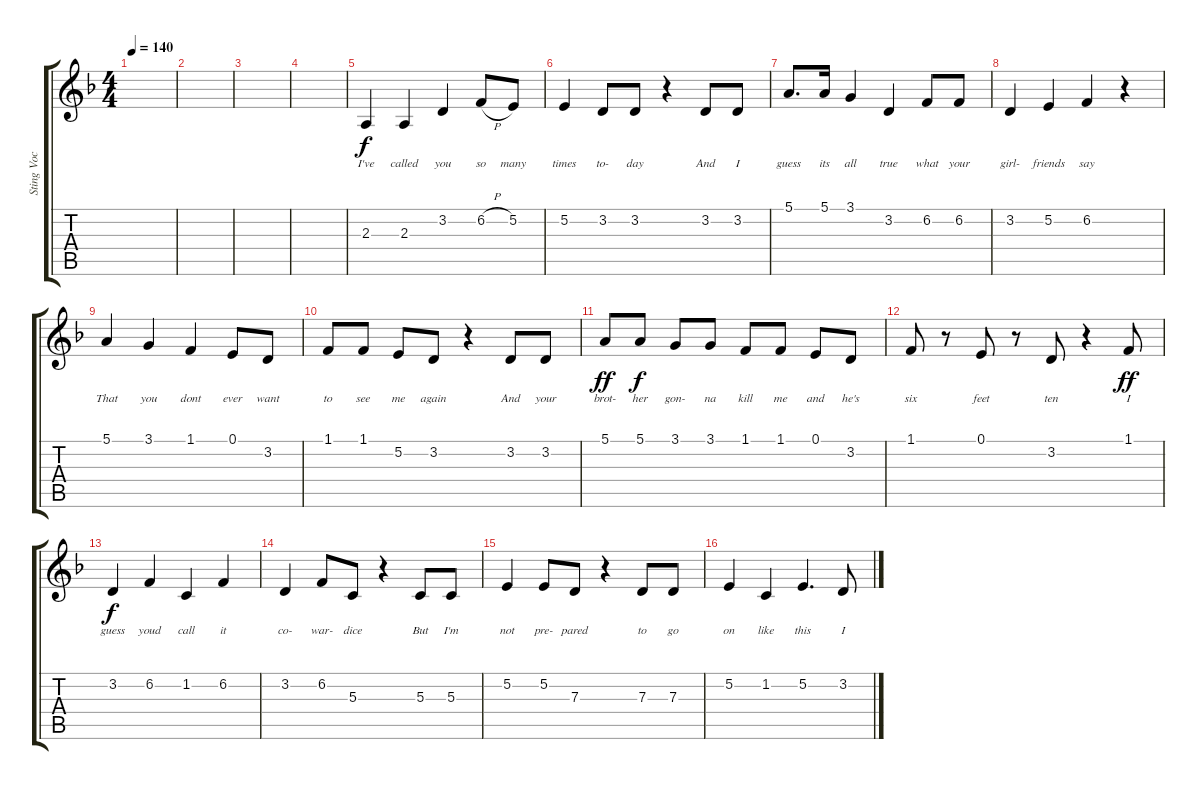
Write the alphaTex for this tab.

\track ("Sting Voc" "Sting Voc") {instrument clarinet}
\staff {score tabs}
\tuning (E4 B3 G3 D3 A2 E2) {hide}
\ts (4 4)
\tempo 140
\clef g2
\ks f
|
|
|
|
2.3.4{lyrics (0 "I've") lyrics (1 "") lyrics (2 "") lyrics (3 "") lyrics (4 "")} 2.3.4{lyrics (0 "called") lyrics (1 "") lyrics (2 "") lyrics (3 "") lyrics (4 "")} 3.2.4{lyrics (0 "you") lyrics (1 "") lyrics (2 "") lyrics (3 "") lyrics (4 "")} 6.2{h}.8{lyrics (0 "so") lyrics (1 "") lyrics (2 "") lyrics (3 "") lyrics (4 "")} 5.2.8{lyrics (0 "many") lyrics (1 "") lyrics (2 "") lyrics (3 "") lyrics (4 "")} |
5.2.4{lyrics (0 "times") lyrics (1 "") lyrics (2 "") lyrics (3 "") lyrics (4 "")} 3.2.8{lyrics (0 "to-") lyrics (1 "") lyrics (2 "") lyrics (3 "") lyrics (4 "")} 3.2.8{lyrics (0 "day") lyrics (1 "") lyrics (2 "") lyrics (3 "") lyrics (4 "")} r.4 3.2.8{lyrics (0 "And") lyrics (1 "") lyrics (2 "") lyrics (3 "") lyrics (4 "")} 3.2.8{lyrics (0 "I") lyrics (1 "") lyrics (2 "") lyrics (3 "") lyrics (4 "")} |
5.1.8{d lyrics (0 "guess") lyrics (1 "") lyrics (2 "") lyrics (3 "") lyrics (4 "")} 5.1.16{lyrics (0 "its") lyrics (1 "") lyrics (2 "") lyrics (3 "") lyrics (4 "")} 3.1.4{lyrics (0 "all") lyrics (1 "") lyrics (2 "") lyrics (3 "") lyrics (4 "")} 3.2.4{lyrics (0 "true") lyrics (1 "") lyrics (2 "") lyrics (3 "") lyrics (4 "")} 6.2.8{lyrics (0 "what") lyrics (1 "") lyrics (2 "") lyrics (3 "") lyrics (4 "")} 6.2.8{lyrics (0 "your") lyrics (1 "") lyrics (2 "") lyrics (3 "") lyrics (4 "")} |
3.2.4{lyrics (0 "girl-") lyrics (1 "") lyrics (2 "") lyrics (3 "") lyrics (4 "")} 5.2.4{lyrics (0 "friends") lyrics (1 "") lyrics (2 "") lyrics (3 "") lyrics (4 "")} 6.2.4{lyrics (0 "say") lyrics (1 "") lyrics (2 "") lyrics (3 "") lyrics (4 "")} r.4 |
5.1.4{lyrics (0 "That") lyrics (1 "") lyrics (2 "") lyrics (3 "") lyrics (4 "")} 3.1.4{lyrics (0 "you") lyrics (1 "") lyrics (2 "") lyrics (3 "") lyrics (4 "")} 1.1.4{lyrics (0 "dont") lyrics (1 "") lyrics (2 "") lyrics (3 "") lyrics (4 "")} 0.1.8{lyrics (0 "ever") lyrics (1 "") lyrics (2 "") lyrics (3 "") lyrics (4 "")} 3.2.8{lyrics (0 "want") lyrics (1 "") lyrics (2 "") lyrics (3 "") lyrics (4 "")} |
1.1.8{lyrics (0 "to") lyrics (1 "") lyrics (2 "") lyrics (3 "") lyrics (4 "")} 1.1.8{lyrics (0 "see") lyrics (1 "") lyrics (2 "") lyrics (3 "") lyrics (4 "")} 5.2.8{lyrics (0 "me") lyrics (1 "") lyrics (2 "") lyrics (3 "") lyrics (4 "")} 3.2.8{lyrics (0 "again") lyrics (1 "") lyrics (2 "") lyrics (3 "") lyrics (4 "")} r.4 3.2.8{lyrics (0 "And") lyrics (1 "") lyrics (2 "") lyrics (3 "") lyrics (4 "")} 3.2.8{lyrics (0 "your") lyrics (1 "") lyrics (2 "") lyrics (3 "") lyrics (4 "")} |
5.1.8{lyrics (0 "brot-") lyrics (1 "") lyrics (2 "") lyrics (3 "") lyrics (4 "") dy ff} 5.1.8{lyrics (0 "her") lyrics (1 "") lyrics (2 "") lyrics (3 "") lyrics (4 "") dy f} 3.1.8{lyrics (0 "gon-") lyrics (1 "") lyrics (2 "") lyrics (3 "") lyrics (4 "")} 3.1.8{lyrics (0 "na") lyrics (1 "") lyrics (2 "") lyrics (3 "") lyrics (4 "")} 1.1.8{lyrics (0 "kill") lyrics (1 "") lyrics (2 "") lyrics (3 "") lyrics (4 "")} 1.1.8{lyrics (0 "me") lyrics (1 "") lyrics (2 "") lyrics (3 "") lyrics (4 "")} 0.1.8{lyrics (0 "and") lyrics (1 "") lyrics (2 "") lyrics (3 "") lyrics (4 "")} 3.2.8{lyrics (0 "he's") lyrics (1 "") lyrics (2 "") lyrics (3 "") lyrics (4 "")} |
1.1.8{lyrics (0 "six") lyrics (1 "") lyrics (2 "") lyrics (3 "") lyrics (4 "")} r.8 0.1.8{lyrics (0 "feet") lyrics (1 "") lyrics (2 "") lyrics (3 "") lyrics (4 "")} r.8 3.2.8{lyrics (0 "ten") lyrics (1 "") lyrics (2 "") lyrics (3 "") lyrics (4 "")} r.4 1.1.8{lyrics (0 "I") lyrics (1 "") lyrics (2 "") lyrics (3 "") lyrics (4 "") dy ff} |
3.2.4{lyrics (0 "guess") lyrics (1 "") lyrics (2 "") lyrics (3 "") lyrics (4 "") dy f} 6.2.4{lyrics (0 "youd") lyrics (1 "") lyrics (2 "") lyrics (3 "") lyrics (4 "")} 1.2.4{lyrics (0 "call") lyrics (1 "") lyrics (2 "") lyrics (3 "") lyrics (4 "")} 6.2.4{lyrics (0 "it") lyrics (1 "") lyrics (2 "") lyrics (3 "") lyrics (4 "")} |
3.2.4{lyrics (0 "co-") lyrics (1 "") lyrics (2 "") lyrics (3 "") lyrics (4 "")} 6.2.8{lyrics (0 "war-") lyrics (1 "") lyrics (2 "") lyrics (3 "") lyrics (4 "")} 5.3.8{lyrics (0 "dice") lyrics (1 "") lyrics (2 "") lyrics (3 "") lyrics (4 "")} r.4 5.3.8{lyrics (0 "But") lyrics (1 "") lyrics (2 "") lyrics (3 "") lyrics (4 "")} 5.3.8{lyrics (0 "I'm") lyrics (1 "") lyrics (2 "") lyrics (3 "") lyrics (4 "")} |
5.2.4{lyrics (0 "not") lyrics (1 "") lyrics (2 "") lyrics (3 "") lyrics (4 "")} 5.2.8{lyrics (0 "pre-") lyrics (1 "") lyrics (2 "") lyrics (3 "") lyrics (4 "")} 7.3.8{lyrics (0 "pared") lyrics (1 "") lyrics (2 "") lyrics (3 "") lyrics (4 "")} r.4 7.3.8{lyrics (0 "to") lyrics (1 "") lyrics (2 "") lyrics (3 "") lyrics (4 "")} 7.3.8{lyrics (0 "go") lyrics (1 "") lyrics (2 "") lyrics (3 "") lyrics (4 "")} |
5.2.4{lyrics (0 "on") lyrics (1 "") lyrics (2 "") lyrics (3 "") lyrics (4 "")} 1.2.4{lyrics (0 "like") lyrics (1 "") lyrics (2 "") lyrics (3 "") lyrics (4 "")} 5.2.4{d lyrics (0 "this") lyrics (1 "") lyrics (2 "") lyrics (3 "") lyrics (4 "")} 3.2.8{lyrics (0 "I") lyrics (1 "") lyrics (2 "") lyrics (3 "") lyrics (4 "")}
